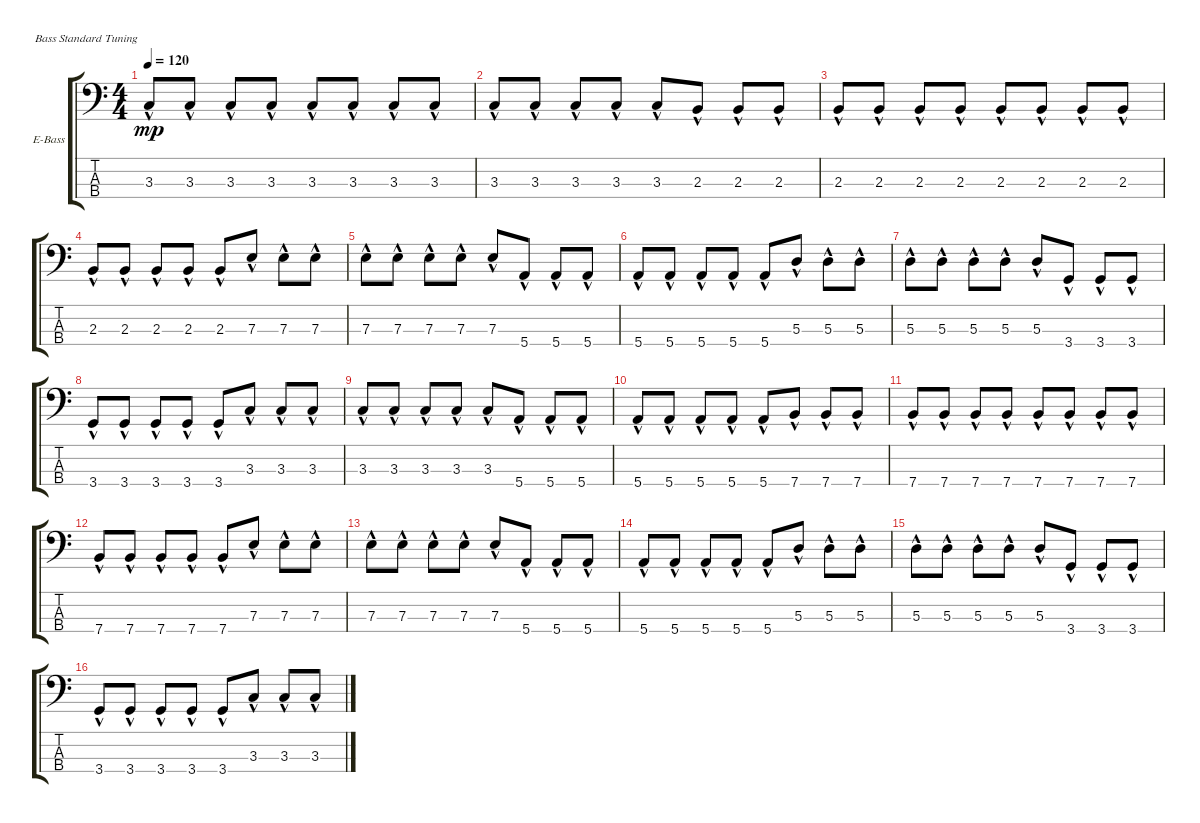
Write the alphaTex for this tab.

\defaultSystemsLayout 4
\bracketExtendMode groupsimilarinstruments
\firstSystemTrackNameOrientation horizontal
\otherSystemsTrackNameOrientation horizontal
\track ("Electric Bass" "E-Bass") {instrument electricbassfinger}
\staff {score tabs}
\tuning (G2 D2 A1 E1)
\ts (4 4)
\tempo 120
\clef f4
\ks c
3.3{hac}.8{dy mp} 3.3{hac}.8 3.3{hac}.8 3.3{hac}.8 3.3{hac}.8 3.3{hac}.8 3.3{hac}.8 3.3{hac}.8 |
3.3{hac}.8 3.3{hac}.8 3.3{hac}.8 3.3{hac}.8 3.3{hac}.8 2.3{hac}.8 2.3{hac}.8 2.3{hac}.8 |
2.3{hac}.8 2.3{hac}.8 2.3{hac}.8 2.3{hac}.8 2.3{hac}.8 2.3{hac}.8 2.3{hac}.8 2.3{hac}.8 |
2.3{hac}.8 2.3{hac}.8 2.3{hac}.8 2.3{hac}.8 2.3{hac}.8 7.3{hac}.8 7.3{hac}.8 7.3{hac}.8 |
7.3{hac}.8 7.3{hac}.8 7.3{hac}.8 7.3{hac}.8 7.3{hac}.8 5.4{hac}.8 5.4{hac}.8 5.4{hac}.8 |
5.4{hac}.8 5.4{hac}.8 5.4{hac}.8 5.4{hac}.8 5.4{hac}.8 5.3{hac}.8 5.3{hac}.8 5.3{hac}.8 |
5.3{hac}.8 5.3{hac}.8 5.3{hac}.8 5.3{hac}.8 5.3{hac}.8 3.4{hac}.8 3.4{hac}.8 3.4{hac}.8 |
3.4{hac}.8 3.4{hac}.8 3.4{hac}.8 3.4{hac}.8 3.4{hac}.8 3.3{hac}.8 3.3{hac}.8 3.3{hac}.8 |
3.3{hac}.8 3.3{hac}.8 3.3{hac}.8 3.3{hac}.8 3.3{hac}.8 5.4{hac}.8 5.4{hac}.8 5.4{hac}.8 |
5.4{hac}.8 5.4{hac}.8 5.4{hac}.8 5.4{hac}.8 5.4{hac}.8 7.4{hac}.8 7.4{hac}.8 7.4{hac}.8 |
7.4{hac}.8 7.4{hac}.8 7.4{hac}.8 7.4{hac}.8 7.4{hac}.8 7.4{hac}.8 7.4{hac}.8 7.4{hac}.8 |
7.4{hac}.8 7.4{hac}.8 7.4{hac}.8 7.4{hac}.8 7.4{hac}.8 7.3{hac}.8 7.3{hac}.8 7.3{hac}.8 |
7.3{hac}.8 7.3{hac}.8 7.3{hac}.8 7.3{hac}.8 7.3{hac}.8 5.4{hac}.8 5.4{hac}.8 5.4{hac}.8 |
5.4{hac}.8 5.4{hac}.8 5.4{hac}.8 5.4{hac}.8 5.4{hac}.8 5.3{hac}.8 5.3{hac}.8 5.3{hac}.8 |
5.3{hac}.8 5.3{hac}.8 5.3{hac}.8 5.3{hac}.8 5.3{hac}.8 3.4{hac}.8 3.4{hac}.8 3.4{hac}.8 |
3.4{hac}.8 3.4{hac}.8 3.4{hac}.8 3.4{hac}.8 3.4{hac}.8 3.3{hac}.8 3.3{hac}.8 3.3{hac}.8
